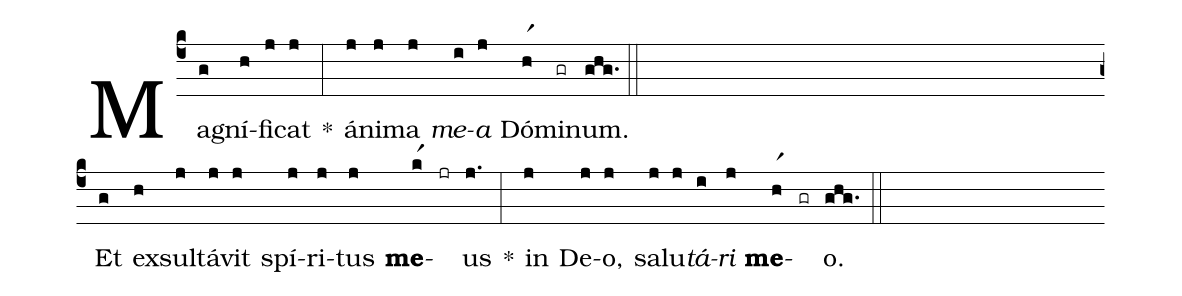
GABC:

%%
(c4)
Mag(g)ní(h)fi(j)cat(j) *(:)
á(j)ni(j)ma(j) <i>me</i>(i)<i>a</i>(j) Dó(hr1)mi(gr)num.(ghg.) (::Z)

Et(g) ex(h)sul(j)tá(j)vit(j) spí(j)ri(j)tus(j) <b>me</b>-(kr1) (jr) us(j.) *(:)
in(j) De(j)o,(j) sa(j)lu(j)<i>tá</i>(i)<i>ri</i>(j) <b>me</b>-(hr1) (gr) o.(ghg.) (::)
